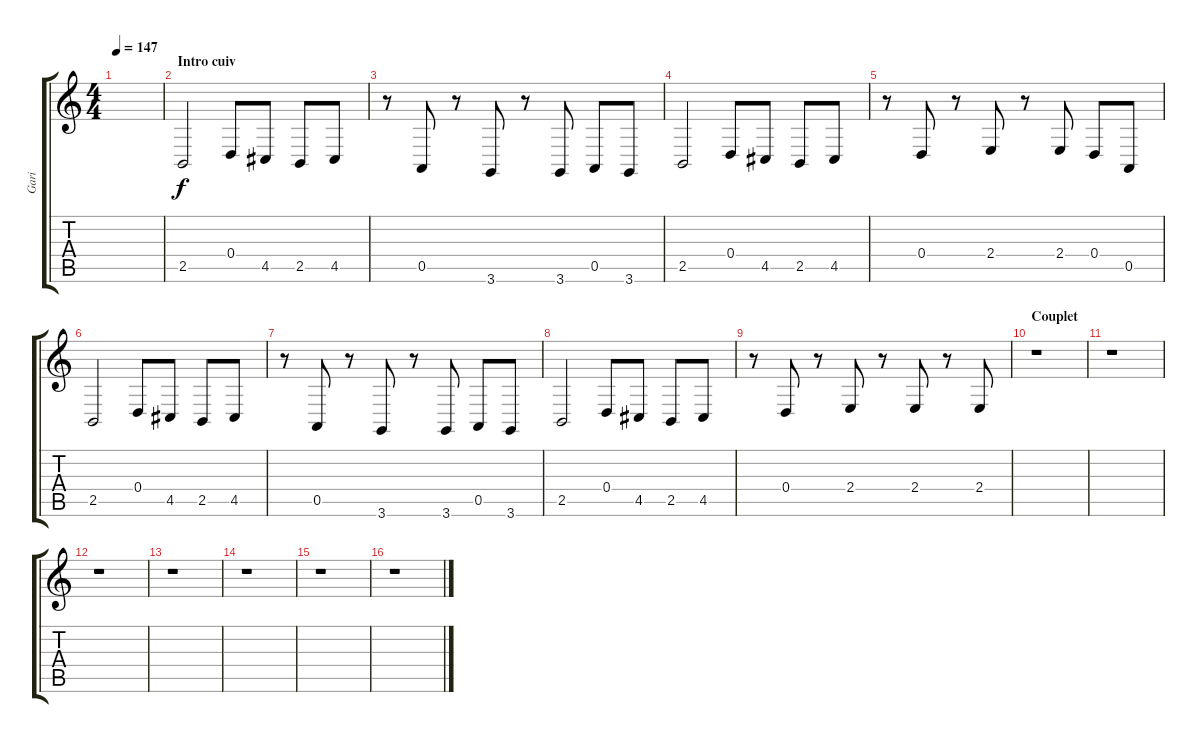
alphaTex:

\track ("Gari" "Gari") {instrument trombone}
\staff {score tabs}
\tuning (E4 B3 G3 D3 A2 E2) {hide}
\ts (4 4)
\tempo 147
\clef g2
\ks c
|
\section ("" "Intro cuiv")
2.5.2 0.4.8 4.5.8 2.5.8 4.5.8 |
r.8 0.5.8 r.8 3.6.8 r.8 3.6.8 0.5.8 3.6.8 |
2.5.2 0.4.8 4.5.8 2.5.8 4.5.8 |
r.8 0.4.8 r.8 2.4.8 r.8 2.4.8 0.4.8 0.5.8 |
2.5.2 0.4.8 4.5.8 2.5.8 4.5.8 |
r.8 0.5.8 r.8 3.6.8 r.8 3.6.8 0.5.8 3.6.8 |
2.5.2 0.4.8 4.5.8 2.5.8 4.5.8 |
r.8 0.4.8 r.8 2.4.8 r.8 2.4.8 r.8 2.4.8 |
\section ("" "Couplet")
r.1 |
r.1 |
r.1 |
r.1 |
r.1 |
r.1 |
r.1
